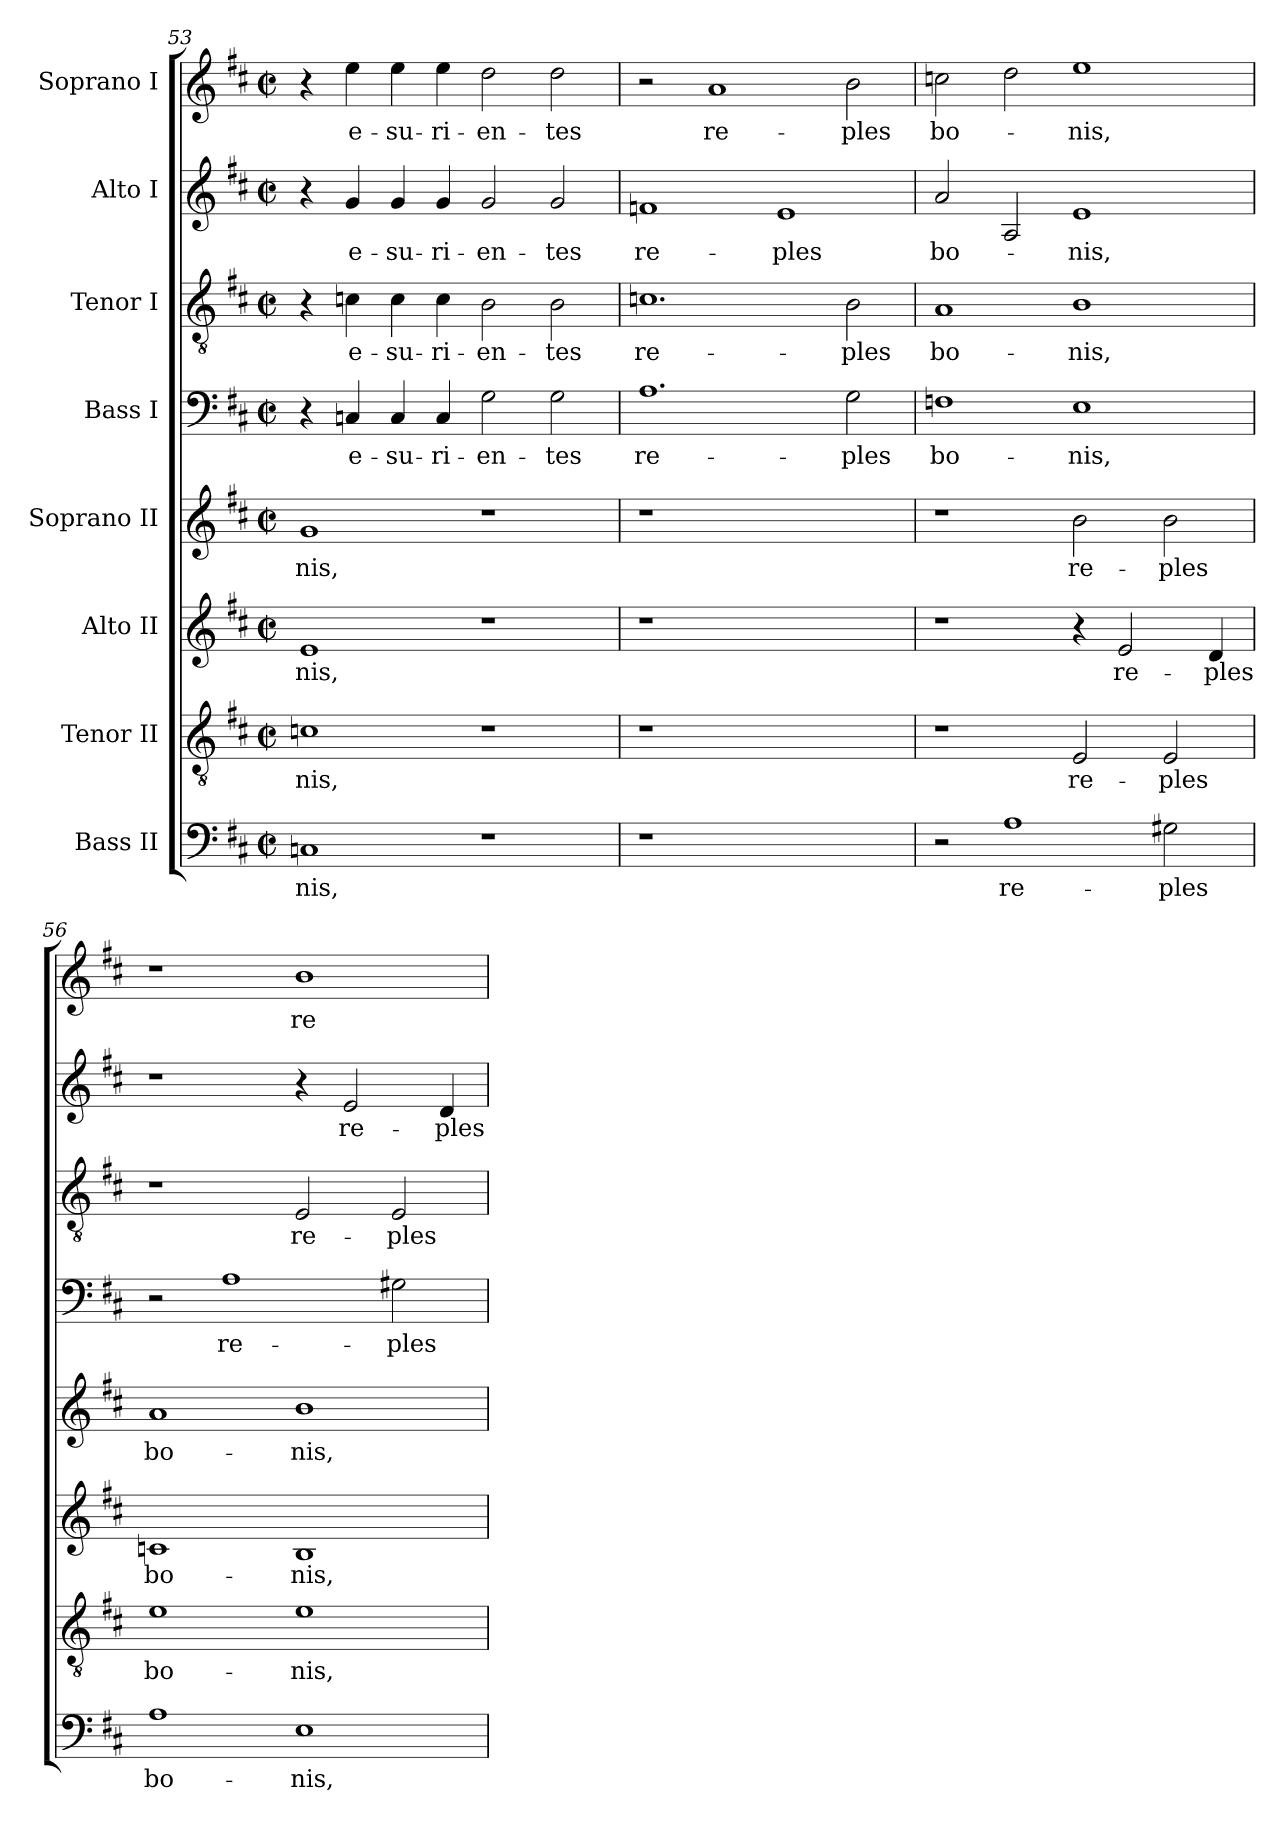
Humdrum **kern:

**kern	**text	**kern	**text	**kern	**text	**kern	**text	**kern	**text	**kern	**text	**kern	**text	**kern	**text
*part8	*part8	*part7	*part7	*part6	*part6	*part5	*part5	*part4	*part4	*part3	*part3	*part2	*part2	*part1	*part1
*staff8	*staff8	*staff7	*staff7	*staff6	*staff6	*staff5	*staff5	*staff4	*staff4	*staff3	*staff3	*staff2	*staff2	*staff1	*staff1
*I"Bass II	*	*I"Tenor II	*	*I"Alto II	*	*I"Soprano II	*	*I"Bass I	*	*I"Tenor I	*	*I"Alto I	*	*I"Soprano I	*
*clefF4	*	*clefGv2	*	*clefG2	*	*clefG2	*	*clefF4	*	*clefGv2	*	*clefG2	*	*clefG2	*
*k[f#c#]	*	*k[f#c#]	*	*k[f#c#]	*	*k[f#c#]	*	*k[f#c#]	*	*k[f#c#]	*	*k[f#c#]	*	*k[f#c#]	*
*D:	*	*D:	*	*D:	*	*D:	*	*D:	*	*D:	*	*D:	*	*D:	*
*M2/2	*	*M2/2	*	*M2/2	*	*M2/2	*	*M2/2	*	*M2/2	*	*M2/2	*	*M2/2	*
*met(c|)	*	*met(c|)	*	*met(c|)	*	*met(c|)	*	*met(c|)	*	*met(c|)	*	*met(c|)	*	*met(c|)	*
=53	=53	=53	=53	=53	=53	=53	=53	=53	=53	=53	=53	=53	=53	=53	=53
!	!LO:LY:b	!	!LO:LY:b	!	!LO:LY:b	!	!LO:LY:b	!	!	!	!	!	!	!	!
1Cn	-nis,	1cn	-nis,	1e	-nis,	1g	-nis,	4r	.	4r	.	4r	.	4r	.
!	!	!	!	!	!	!	!	!	!LO:LY:b	!	!LO:LY:b	!	!LO:LY:b	!	!LO:LY:b
.	.	.	.	.	.	.	.	4Cn/	e-	4cn\	e-	4g/	e-	4ee\	e-
!	!	!	!	!	!	!	!	!	!LO:LY:b	!	!LO:LY:b	!	!LO:LY:b	!	!LO:LY:b
.	.	.	.	.	.	.	.	4C/	-su-	4c\	-su-	4g/	-su-	4ee\	-su-
!	!	!	!	!	!	!	!	!	!LO:LY:b	!	!LO:LY:b	!	!LO:LY:b	!	!LO:LY:b
.	.	.	.	.	.	.	.	4C/	-ri-	4c\	-ri-	4g/	-ri-	4ee\	-ri-
!	!	!	!	!	!	!	!	!	!LO:LY:b	!	!LO:LY:b	!	!LO:LY:b	!	!LO:LY:b
1r	.	1r	.	1r	.	1r	.	2G\	-en-	2B\	-en-	2g/	-en-	2dd\	-en-
!	!	!	!	!	!	!	!	!	!LO:LY:b	!	!LO:LY:b	!	!LO:LY:b	!	!LO:LY:b
.	.	.	.	.	.	.	.	2G\	-tes	2B\	-tes	2g/	-tes	2dd\	-tes
=54	=54	=54	=54	=54	=54	=54	=54	=54	=54	=54	=54	=54	=54	=54	=54
!LO:N:vis=1	!	!LO:N:vis=1	!	!LO:N:vis=1	!	!LO:N:vis=1	!	!	!LO:LY:b	!	!LO:LY:b	!	!LO:LY:b	!	!
1r	.	1r	.	1r	.	1r	.	1.A	re-	1.cn	re-	1fn	re-	2r	.
!	!	!	!	!	!	!	!	!	!	!	!	!	!	!	!LO:LY:b
.	.	.	.	.	.	.	.	.	.	.	.	.	.	1a	re-
!	!	!	!	!	!	!	!	!	!	!	!	!	!LO:LY:b	!	!
1ryy	.	1ryy	.	1ryy	.	1ryy	.	.	.	.	.	1e	-ples	.	.
!	!	!	!	!	!	!	!	!	!LO:LY:b	!	!LO:LY:b	!	!	!	!LO:LY:b
.	.	.	.	.	.	.	.	2G\	-ples	2B\	-ples	.	.	2b\	-ples
=55	=55	=55	=55	=55	=55	=55	=55	=55	=55	=55	=55	=55	=55	=55	=55
!	!	!	!	!	!	!	!	!	!LO:LY:b	!	!LO:LY:b	!	!LO:LY:b	!	!LO:LY:b
2r	.	1r	.	1r	.	1r	.	1Fn	bo-	1A	bo-	2a/	bo-	2ccn\	bo-
!	!LO:LY:b	!	!	!	!	!	!	!	!	!	!	!	!	!	!
1A	re-	.	.	.	.	.	.	.	.	.	.	2A/	.	2dd\	.
!	!	!	!LO:LY:b	!	!	!	!LO:LY:b	!	!LO:LY:b	!	!LO:LY:b	!	!LO:LY:b	!	!LO:LY:b
.	.	2E/	re-	4r	.	2b\	re-	1E	-nis,	1B	-nis,	1e	-nis,	1ee	-nis,
!	!	!	!	!	!LO:LY:b	!	!	!	!	!	!	!	!	!	!
.	.	.	.	2e/	re-	.	.	.	.	.	.	.	.	.	.
!	!LO:LY:b	!	!LO:LY:b	!	!	!	!LO:LY:b	!	!	!	!	!	!	!	!
2G#X\	-ples	2E/	-ples	.	.	2b\	-ples	.	.	.	.	.	.	.	.
!	!	!	!	!	!LO:LY:b	!	!	!	!	!	!	!	!	!	!
.	.	.	.	4d/	-ples	.	.	.	.	.	.	.	.	.	.
!!LO:PB:g=z
=56	=56	=56	=56	=56	=56	=56	=56	=56	=56	=56	=56	=56	=56	=56	=56
!	!LO:LY:b	!	!LO:LY:b	!	!LO:LY:b	!	!LO:LY:b	!	!	!	!	!	!	!	!
1A	bo-	1e	bo-	1cn	bo-	1a	bo-	2r	.	1r	.	1r	.	1r	.
!	!	!	!	!	!	!	!	!	!LO:LY:b	!	!	!	!	!	!
.	.	.	.	.	.	.	.	1A	re-	.	.	.	.	.	.
!	!LO:LY:b	!	!LO:LY:b	!	!LO:LY:b	!	!LO:LY:b	!	!	!	!LO:LY:b	!	!	!	!LO:LY:b
1E	-nis,	1e	-nis,	1B	-nis,	1b	-nis,	.	.	2E/	re-	4r	.	1b	re-
!	!	!	!	!	!	!	!	!	!	!	!	!	!LO:LY:b	!	!
.	.	.	.	.	.	.	.	.	.	.	.	2e/	re-	.	.
!	!	!	!	!	!	!	!	!	!LO:LY:b	!	!LO:LY:b	!	!	!	!
.	.	.	.	.	.	.	.	2G#X\	-ples	2E/	-ples	.	.	.	.
!	!	!	!	!	!	!	!	!	!	!	!	!	!LO:LY:b	!	!
.	.	.	.	.	.	.	.	.	.	.	.	4d/	-ples	.	.
=	=	=	=	=	=	=	=	=	=	=	=	=	=	=	=
*-	*-	*-	*-	*-	*-	*-	*-	*-	*-	*-	*-	*-	*-	*-	*-
